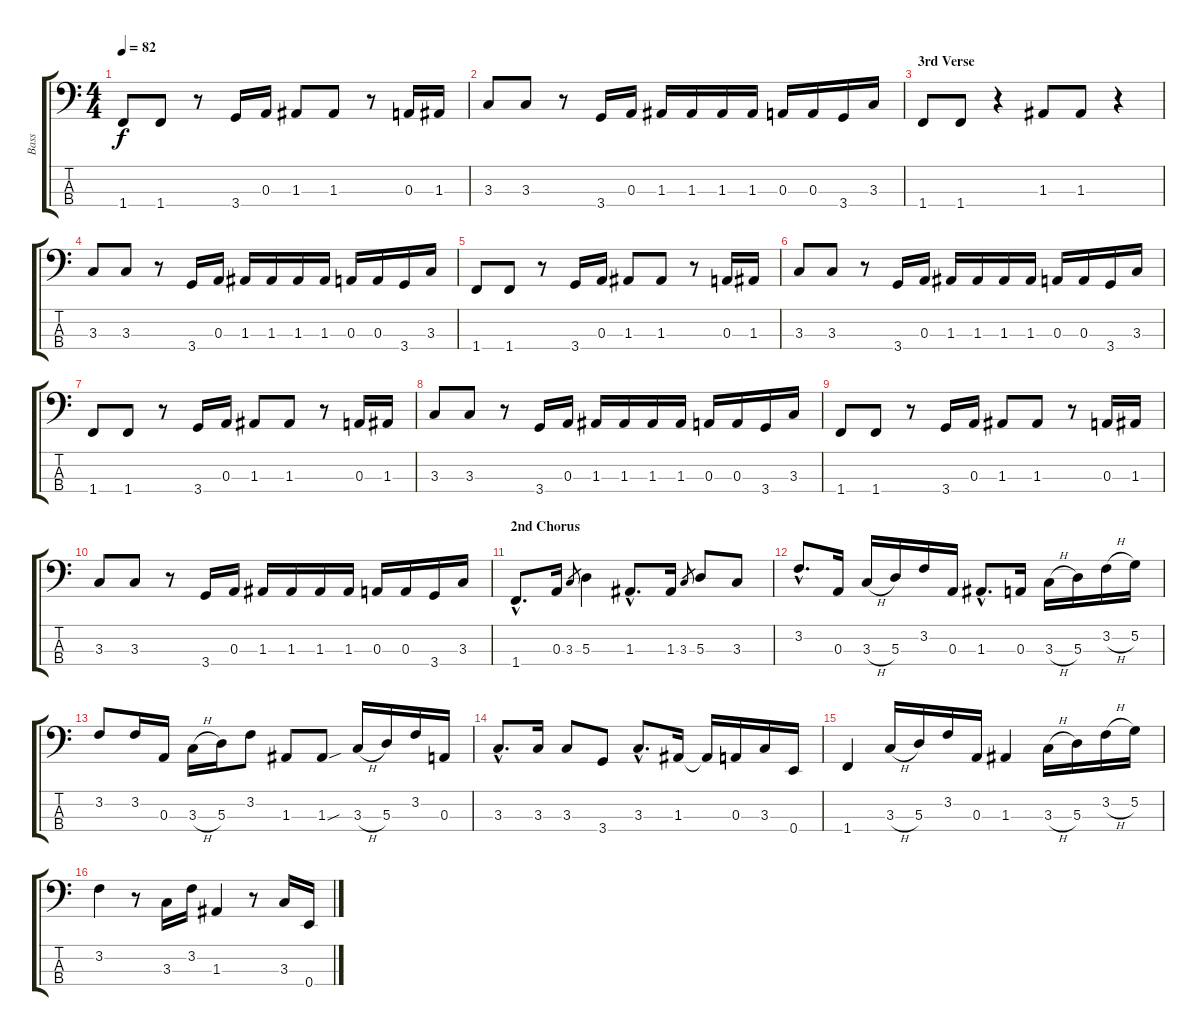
\track ("Bass" "Bass") {instrument electricbassfinger}
\staff {score tabs}
\tuning (G2 D2 A1 E1) {hide}
\ts (4 4)
\tempo 82
\clef f4
\ks c
1.4.8{dy f} 1.4.8 r.8 3.4.16 0.3.16 1.3.8 1.3.8 r.8 0.3.16 1.3.16 |
3.3.8 3.3.8 r.8 3.4.16 0.3.16 1.3.16 1.3.16 1.3.16 1.3.16 0.3.16 0.3.16 3.4.16 3.3.16 |
\section ("" "3rd Verse")
1.4.8 1.4.8 r.4 1.3.8 1.3.8 r.4 |
3.3.8 3.3.8 r.8 3.4.16 0.3.16 1.3.16 1.3.16 1.3.16 1.3.16 0.3.16 0.3.16 3.4.16 3.3.16 |
1.4.8 1.4.8 r.8 3.4.16 0.3.16 1.3.8 1.3.8 r.8 0.3.16 1.3.16 |
3.3.8 3.3.8 r.8 3.4.16 0.3.16 1.3.16 1.3.16 1.3.16 1.3.16 0.3.16 0.3.16 3.4.16 3.3.16 |
1.4.8 1.4.8 r.8 3.4.16 0.3.16 1.3.8 1.3.8 r.8 0.3.16 1.3.16 |
3.3.8 3.3.8 r.8 3.4.16 0.3.16 1.3.16 1.3.16 1.3.16 1.3.16 0.3.16 0.3.16 3.4.16 3.3.16 |
1.4.8 1.4.8 r.8 3.4.16 0.3.16 1.3.8 1.3.8 r.8 0.3.16 1.3.16 |
3.3.8 3.3.8 r.8 3.4.16 0.3.16 1.3.16 1.3.16 1.3.16 1.3.16 0.3.16 0.3.16 3.4.16 3.3.16 |
\section ("" "2nd Chorus")
1.4{hac}.8{d} 0.3.16 3.3.8{gr} 5.3.4 1.3{hac}.8{d} 1.3.16 3.3.8{gr} 5.3.8 3.3.8 |
3.2{hac}.8{d} 0.3.16 3.3{h}.16 5.3.16 3.2.16 0.3.16 1.3{hac}.8{d} 0.3.16 3.3{h}.16 5.3.16 3.2{h}.16 5.2.16 |
3.2.8 3.2.16 0.3.16 3.3{h}.16 5.3.16 3.2.8 1.3.8 1.3{sou}.8 3.3{h}.16 5.3.16 3.2.16 0.3.16 |
3.3{hac}.8{d} 3.3.16 3.3.8 3.4.8 3.3{hac}.8{d} 1.3.16 1.3{t}.16 0.3.16 3.3.16 0.4.16 |
1.4.4 3.3{h}.16 5.3.16 3.2.16 0.3.16 1.3.4 3.3{h}.16 5.3.16 3.2{h}.16 5.2.16 |
3.2.4 r.8 3.3.16 3.2.16 1.3.4 r.8 3.3.16 0.4.16
